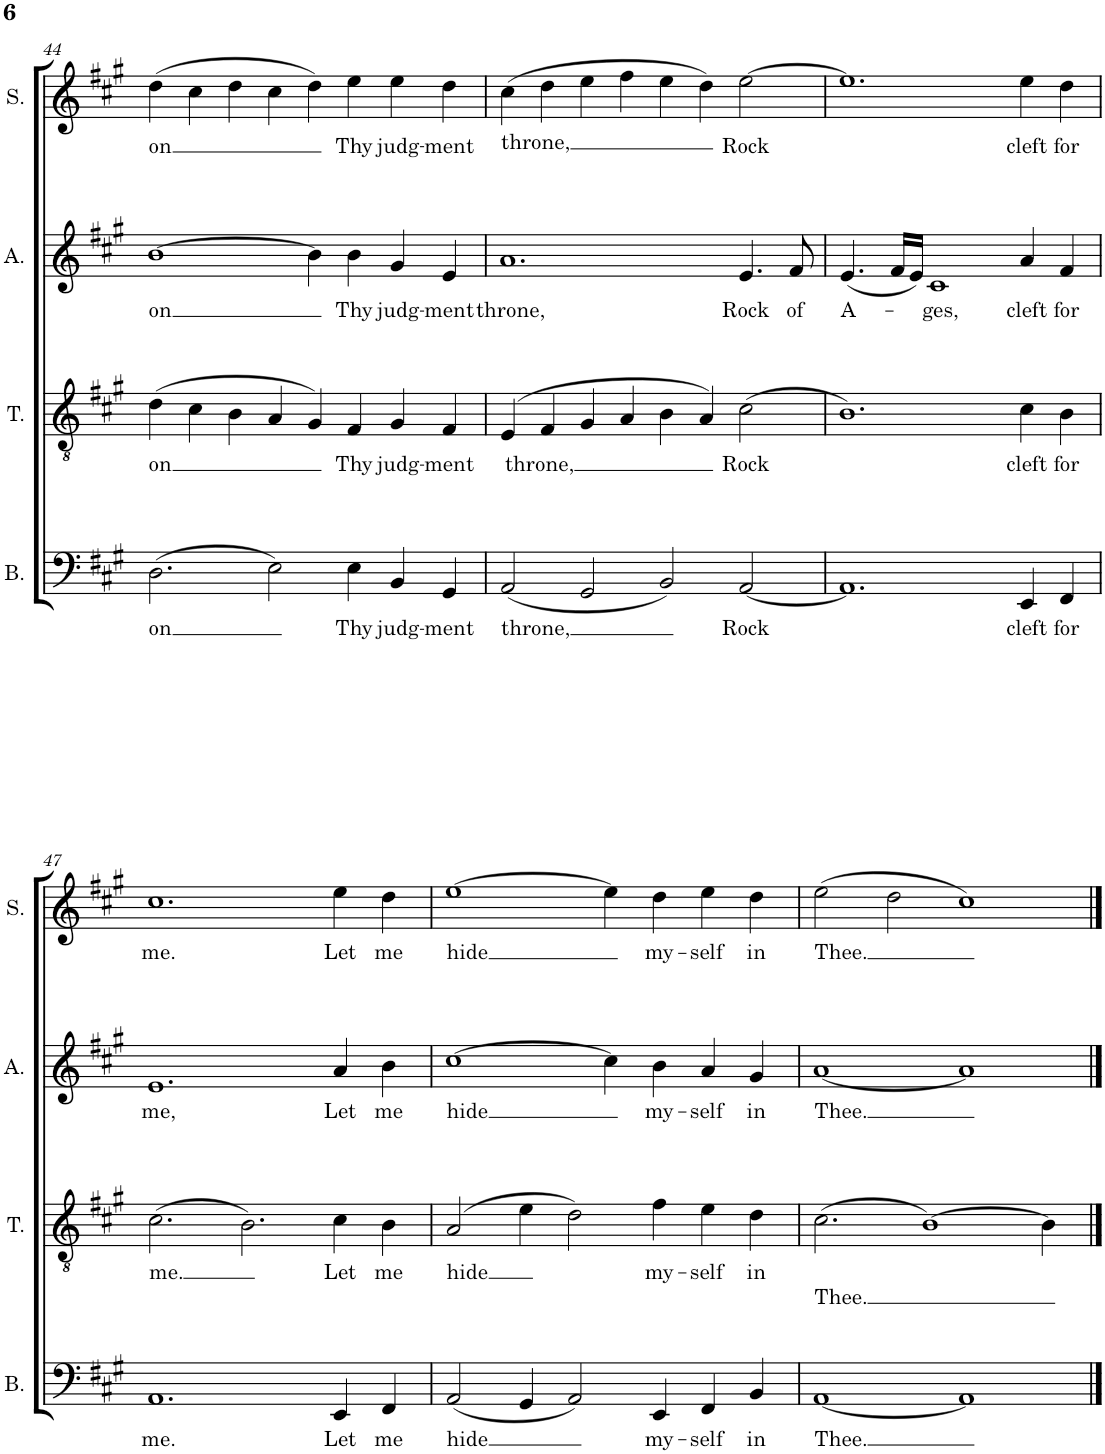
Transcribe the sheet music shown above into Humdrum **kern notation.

**kern	**text	**kern	**text	**text	**kern	**text	**kern	**text
*part4	*part4	*part3	*part3	*part3	*part2	*part2	*part1	*part1
*staff4	*staff4	*staff3	*staff3	*staff3	*staff2	*staff2	*staff1	*staff1
*I"Bass	*	*I"Tenor	*	*	*I"Alto	*	*I"Soprano	*
*I'B.	*	*I'T.	*	*	*I'A.	*	*I'S.	*
!!LO:PB:g=z
*clefF4	*	*clefGv2	*	*	*clefG2	*	*clefG2	*
*k[f#c#g#]	*	*k[f#c#g#]	*	*	*k[f#c#g#]	*	*k[f#c#g#]	*
*M8/4	*	*M8/4	*	*	*M8/4	*	*M8/4	*
=44	=44	=44	=44	=44	=44	=44	=44	=44
!	!LO:LY:b	!	!LO:LY:b	!	!	!LO:LY:b	!	!LO:LY:b
(2.D\	on	(4d\	on	.	[1b	on	(4dd\	on
.	.	4c#\	.	.	.	.	4cc#\	.
.	.	4B\	.	.	.	.	4dd\	.
2E\)	.	4A/	.	.	.	.	4cc#\	.
.	.	4G#/)	.	.	4b\]	.	4dd\)	.
!	!LO:LY:b	!	!LO:LY:b	!	!	!LO:LY:b	!	!LO:LY:b
4E\	Thy	4F#/	Thy	.	4b\	Thy	4ee\	Thy
!	!LO:LY:b	!	!LO:LY:b	!	!	!LO:LY:b	!	!LO:LY:b
4BB/	judg-	4G#/	judg-	.	4g#/	judg-	4ee\	judg-
!	!LO:LY:b	!	!LO:LY:b	!	!	!LO:LY:b	!	!LO:LY:b
4GG#/	-ment	4F#/	-ment	.	4e/	-ment	4dd\	-ment
=45	=45	=45	=45	=45	=45	=45	=45	=45
!	!LO:LY:b	!	!LO:LY:b	!	!	!LO:LY:b	!	!LO:LY:b
(2AA/	throne,	(4E/	throne,	.	1.a	throne,	(4cc#\	throne,
.	.	4F#/	.	.	.	.	4dd\	.
2GG#/	.	4G#/	.	.	.	.	4ee\	.
.	.	4A/	.	.	.	.	4ff#\	.
2BB/)	.	4B\	.	.	.	.	4ee\	.
.	.	4A/)	.	.	.	.	4dd\)	.
!	!LO:LY:b	!	!LO:LY:b	!	!	!LO:LY:b	!	!LO:LY:b
[2AA/	Rock	(2c#\	Rock	.	4.e/	Rock	[2ee\	Rock
!	!	!	!	!	!	!LO:LY:b	!	!
.	.	.	.	.	8f#/	of	.	.
=46	=46	=46	=46	=46	=46	=46	=46	=46
!	!	!	!	!	!	!LO:LY:b	!	!
1.AA]	.	1.B)	.	.	(4.e/	A-	1.ee]	.
.	.	.	.	.	16f#/LL	.	.	.
.	.	.	.	.	16e/JJ)	.	.	.
!	!	!	!	!	!	!LO:LY:b	!	!
.	.	.	.	.	1c#	-ges,	.	.
!	!LO:LY:b	!	!LO:LY:b	!	!	!LO:LY:b	!	!LO:LY:b
4EE/	cleft	4c#\	cleft	.	4a/	cleft	4ee\	cleft
!	!LO:LY:b	!	!LO:LY:b	!	!	!LO:LY:b	!	!LO:LY:b
4FF#/	for	4B\	for	.	4f#/	for	4dd\	for
!!LO:LB:g=z
=47	=47	=47	=47	=47	=47	=47	=47	=47
!	!LO:LY:b	!	!LO:LY:b	!	!	!LO:LY:b	!	!LO:LY:b
1.AA	me.	(2.c#\	me.	.	1.e	me,	1.cc#	me.
.	.	2.B\)	.	.	.	.	.	.
!	!LO:LY:b	!	!LO:LY:b	!	!	!LO:LY:b	!	!LO:LY:b
4EE/	Let	4c#\	Let	.	4a/	Let	4ee\	Let
!	!LO:LY:b	!	!LO:LY:b	!	!	!LO:LY:b	!	!LO:LY:b
4FF#/	me	4B\	me	.	4b\	me	4dd\	me
=48	=48	=48	=48	=48	=48	=48	=48	=48
!	!LO:LY:b	!	!LO:LY:b	!	!	!LO:LY:b	!	!LO:LY:b
(2AA/	hide	(2A/	hide	.	[1cc#	hide	[1ee	hide
4GG#/	.	4e\	.	.	.	.	.	.
2AA/)	.	2d\)	.	.	.	.	.	.
.	.	.	.	.	4cc#\]	.	4ee\]	.
!	!LO:LY:b	!	!LO:LY:b	!	!	!LO:LY:b	!	!LO:LY:b
4EE/	my-	4f#\	my-	.	4b\	my-	4dd\	my-
!	!LO:LY:b	!	!LO:LY:b	!	!	!LO:LY:b	!	!LO:LY:b
4FF#/	-self	4e\	-self	.	4a/	-self	4ee\	-self
!	!LO:LY:b	!	!LO:LY:b	!	!	!LO:LY:b	!	!LO:LY:b
4BB/	in	4d\	in	.	4g#/	in	4dd\	in
=49	=49	=49	=49	=49	=49	=49	=49	=49
!	!LO:LY:b	!	!	!LO:LY:b	!	!LO:LY:b	!	!LO:LY:b
[1AA	Thee.	(2.c#\	.	Thee.	[1a	Thee.	(2ee\	Thee.
.	.	.	.	.	.	.	2dd\	.
.	.	[1B)	.	.	.	.	.	.
1AA]	.	.	.	.	1a]	.	1cc#)	.
.	.	4B\]	.	.	.	.	.	.
==	==	==	==	==	==	==	==	==
*-	*-	*-	*-	*-	*-	*-	*-	*-
